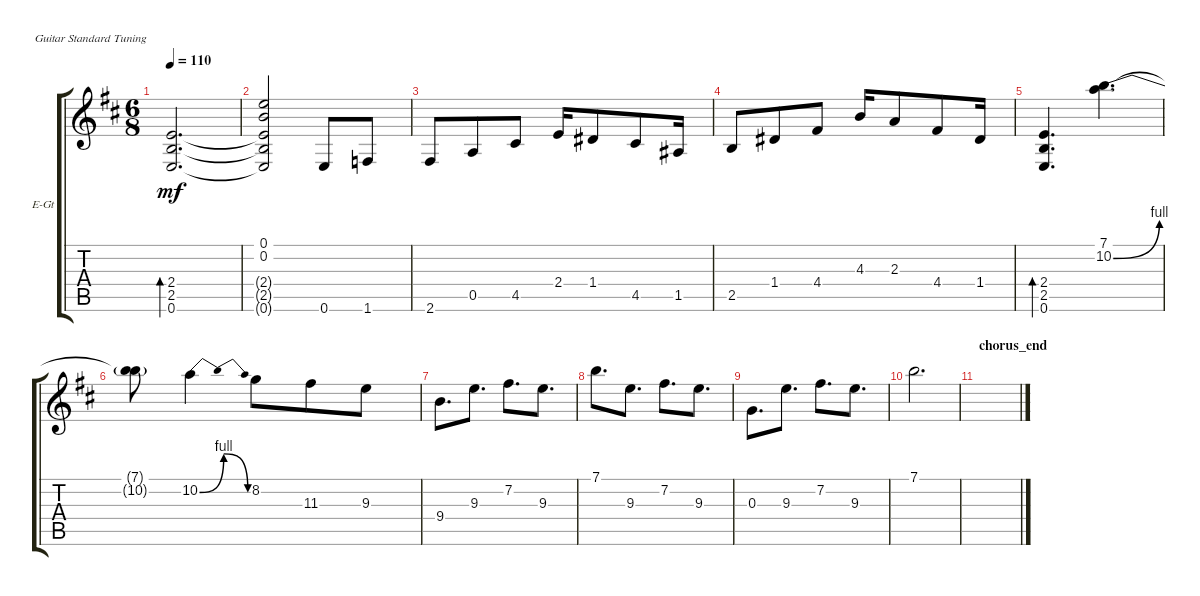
\defaultSystemsLayout 4
\bracketExtendMode groupsimilarinstruments
\firstSystemTrackNameOrientation horizontal
\otherSystemsTrackNameOrientation horizontal
\track ("Electric Guitar" "E-Gt") {instrument overdrivenguitar}
\staff {score tabs}
\tuning (E4 B3 G3 D3 A2 E2)
\ts (6 8)
\tempo 110
\clef g2
\scale
0.333333
\ks bminor
(0.6 2.5 2.4).2{d bd 30 dy mf} |
\scale
0.333333 (0.6{t} 2.5{t} 2.4{t} 0.1 0.2).2 0.6.8 1.6.8 |
\scale
0.333333 2.6.8 0.5.8 4.5.8 2.4.16 1.4.8 4.5.8 1.5.16 |
\scale
0.333333 2.5.8 1.4.8 4.4.8 4.3.16 2.3.8 4.4.8 1.4.16 |
\scale
0.333333 (0.6 2.5 2.4).4{d bd 30} (10.2{be (bend 0 0 30.599999999999998 4)} 7.1).4{d} |
\scale
0.333333 (7.1{t} 10.2{t}).8 10.2{be (bendrelease 0 0 18 4 28.2 4 40.199999999999996 0)}.4 8.2.8 11.3.8 9.3.8 |
\scale
0.333333 9.4.8{d} 9.3.8{d} 7.2.8{d} 9.3.8{d} |
\scale
0.333333 7.1.8{d} 9.3.8{d} 7.2.8{d} 9.3.8{d} |
0.3.8{d} 9.3.8{d} 7.2.8{d} 9.3.8{d} |
7.1.2{d} |
\section ("" "chorus_end")
